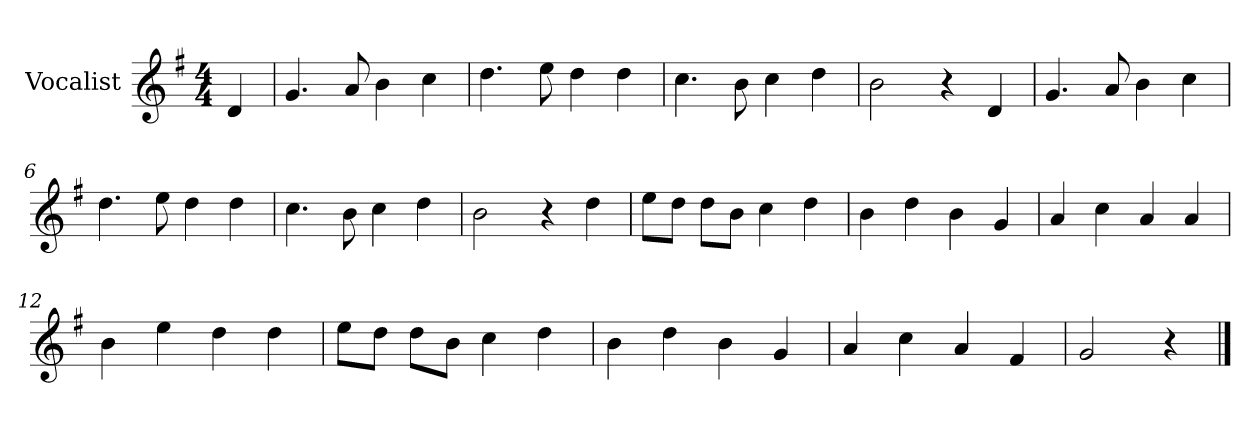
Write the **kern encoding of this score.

**kern
*part1
*staff1
*I"Vocalist
*k[f#]
*G:
*M4/4
=
4d
=1
4.g
8a
4b
4cc
=2
4.dd
8ee
4dd
4dd
=3
4.cc
8b
4cc
4dd
=4
2b
4r
4d
=5
4.g
8a
4b
4cc
=6
4.dd
8ee
4dd
4dd
=7
4.cc
8b
4cc
4dd
=8
2b
4r
4dd
=9
8eeL
8ddJ
8ddL
8bJ
4cc
4dd
=10
4b
4dd
4b
4g
=11
4a
4cc
4a
4a
=12
4b
4ee
4dd
4dd
=13
8eeL
8ddJ
8ddL
8bJ
4cc
4dd
=14
4b
4dd
4b
4g
=15
4a
4cc
4a
4f#
=16
2g
4r
==
*-
